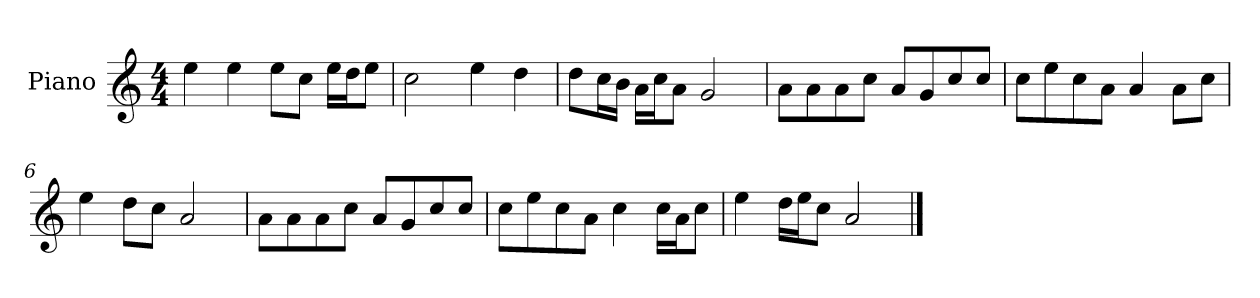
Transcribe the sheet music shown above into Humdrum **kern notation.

**kern
*part1
*staff1
*I"Piano
*I'P-no
*clefG2
*k[]
*M4/4
*MM90
=1
4ee\
4ee\
8ee\L
8cc\J
16ee\LL
16dd\J
8ee\J
=2
2cc\
4ee\
4dd\
=3
8dd\L
16cc\L
16b\JJ
16a\LL
16cc\J
8a\J
2g/
=4
8a\L
8a\
8a\
8cc\J
8a/L
8g/
8cc/
8cc/J
=5
8cc\L
8ee\
8cc\
8a\J
4a/
8a\L
8cc\J
=6
4ee\
8dd\L
8cc\J
2a/
!!LO:LB:g=z
=7
8a\L
8a\
8a\
8cc\J
8a/L
8g/
8cc/
8cc/J
=8
8cc\L
8ee\
8cc\
8a\J
4cc\
16cc\LL
16a\J
8cc\J
=9
4ee\
16dd\LL
16ee\J
8cc\J
2a/
==
*-
